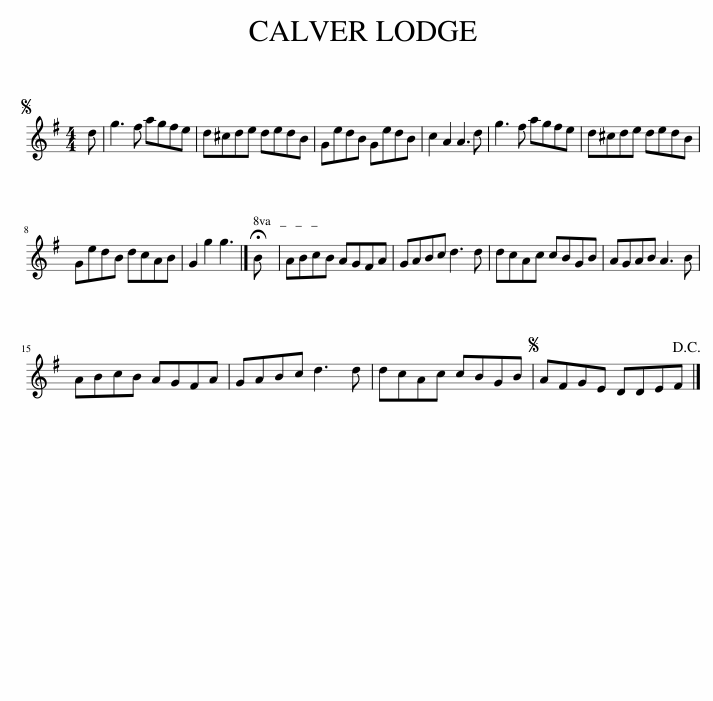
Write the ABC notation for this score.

X:1
L:1/8
M:4/4
I:linebreak $
K:G
V:1 treble
V:1
S d | g3 f agfe | d^cde dedB | GedB GedB | c2 A2 A3 d | %5
 g3 f agfe | d^cde dedB |$ GedB dcAB | G2 g2 g3 |] !fermata!B | %10
 ABcB AGFA | GABc d3 d | dcAc cBGB | AGAB A3 B |$ ABcB AGFA | %15
 GABc d3 d | dcAc cBGB |S AFGE DDEF!D.C.! |] %18
